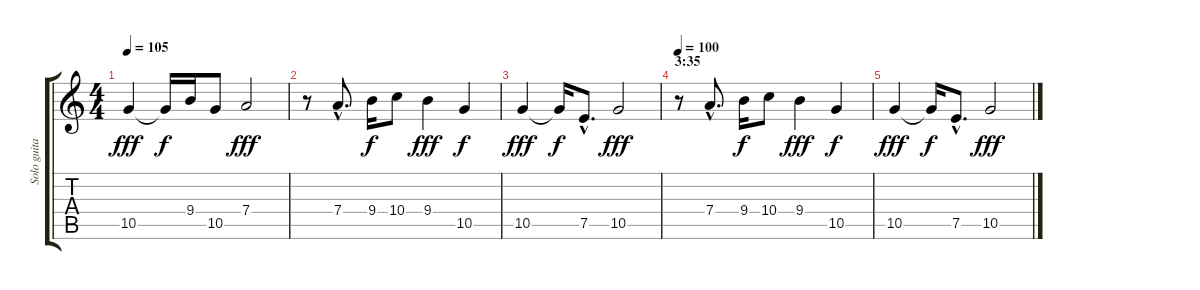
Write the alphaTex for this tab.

\track ("Solo guitar (Steve Morse)" "Solo guita") {instrument electricguitarmuted}
\staff {score tabs}
\tuning (E4 B3 G3 D3 A2 E2) {hide}
\ts (4 4)
\tempo 105
\clef g2
\ks c
10.5.4{dy fff} 10.5{t}.16{dy f} 9.4.16 10.5.8 7.4.2{dy fff} |
r.8 7.4{hac}.8{d} 9.4.16{dy f} 10.4.8 9.4.4{dy fff} 10.5.4{dy f} |
10.5.4{dy fff} 10.5{t}.16{dy f} 7.5{hac}.8{d} 10.5.2{dy fff} |
\section ("" "3:35")
\tempo 100
r.8 7.4{hac}.8{d} 9.4.16{dy f} 10.4.8 9.4.4{dy fff} 10.5.4{dy f} |
10.5.4{dy fff} 10.5{t}.16{dy f} 7.5{hac}.8{d} 10.5.2{dy fff}
